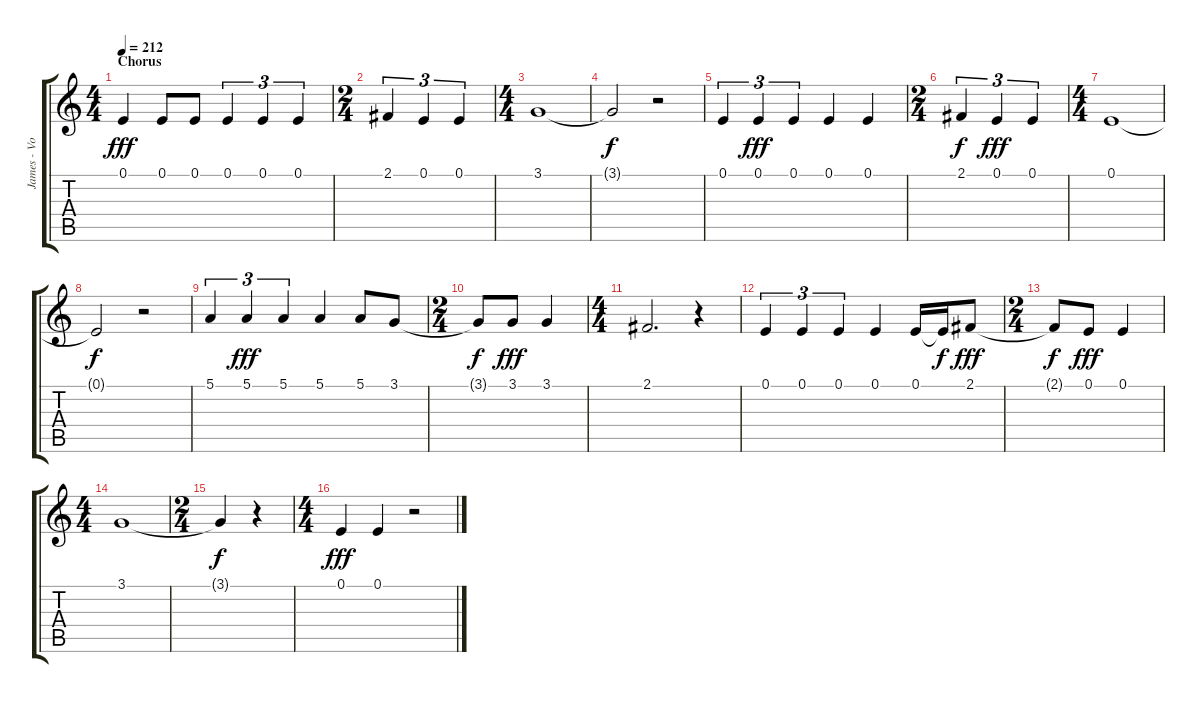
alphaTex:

\track ("James - Vocals" "James - Vo") {instrument lead6voice}
\staff {score tabs}
\tuning (E4 B3 G3 D3 A2 E2) {hide}
\ts (4 4)
\section ("" "Chorus")
\tempo 212
\clef g2
\ks c
0.1.4{dy fff} 0.1.8 0.1.8 0.1.4{tu (3 2)} 0.1.4{tu (3 2)} 0.1.4{tu (3 2)} |
\ts (2 4)
2.1.4{tu (3 2)} 0.1.4{tu (3 2)} 0.1.4{tu (3 2)} |
\ts (4 4)
3.1.1 |
3.1{t}.2{dy f} r.2 |
0.1.4{tu (3 2)} 0.1.4{tu (3 2) dy fff} 0.1.4{tu (3 2)} 0.1.4 0.1.4 |
\ts (2 4)
2.1.4{tu (3 2) dy f} 0.1.4{tu (3 2) dy fff} 0.1.4{tu (3 2)} |
\ts (4 4)
0.1.1 |
0.1{t}.2{dy f} r.2 |
5.1.4{tu (3 2)} 5.1.4{tu (3 2) dy fff} 5.1.4{tu (3 2)} 5.1.4 5.1.8 3.1.8 |
\ts (2 4)
3.1{t}.8{dy f} 3.1.8{dy fff} 3.1.4 |
\ts (4 4)
2.1.2{d} r.4 |
0.1.4{tu (3 2)} 0.1.4{tu (3 2)} 0.1.4{tu (3 2)} 0.1.4 0.1.16 0.1{t}.16{dy f} 2.1.8{dy fff} |
\ts (2 4)
2.1{t}.8{dy f} 0.1.8{dy fff} 0.1.4 |
\ts (4 4)
3.1.1 |
\ts (2 4)
3.1{t}.4{dy f} r.4 |
\ts (4 4)
0.1.4{dy fff} 0.1.4 r.2
